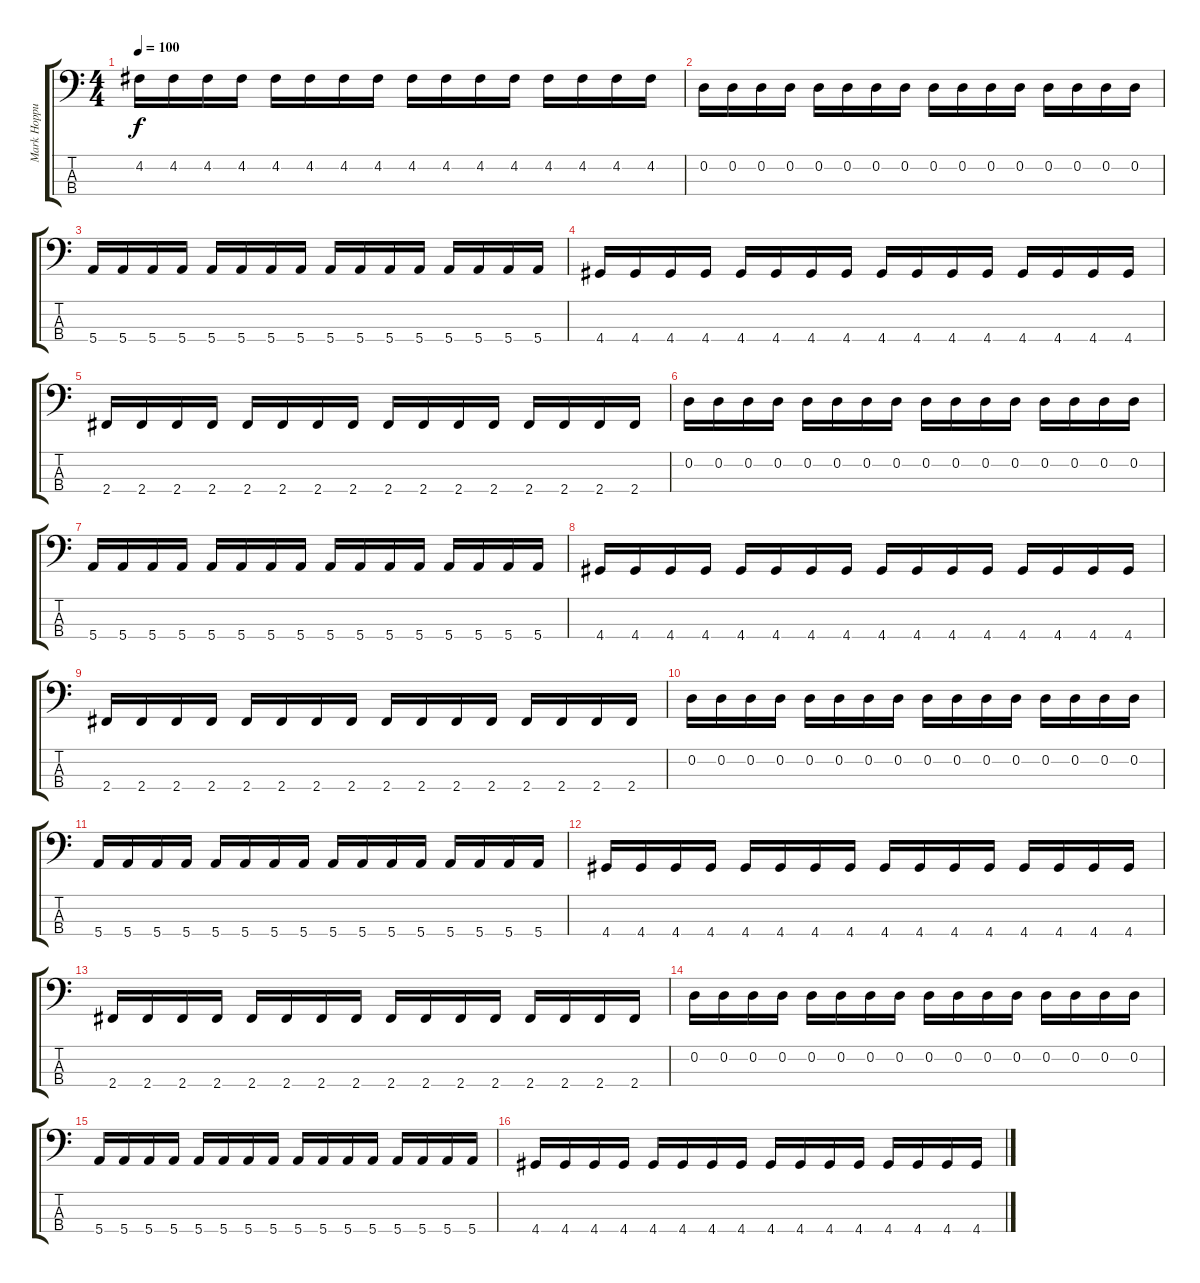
\track ("Mark Hoppus Bass" "Mark Hoppu") {instrument electricbasspick}
\staff {score tabs}
\tuning (G2 D2 A1 E1) {hide}
\ts (4 4)
\tempo 100
\clef f4
\ks c
4.2.16{dy f} 4.2.16 4.2.16 4.2.16 4.2.16 4.2.16 4.2.16 4.2.16 4.2.16 4.2.16 4.2.16 4.2.16 4.2.16 4.2.16 4.2.16 4.2.16 |
0.2.16 0.2.16 0.2.16 0.2.16 0.2.16 0.2.16 0.2.16 0.2.16 0.2.16 0.2.16 0.2.16 0.2.16 0.2.16 0.2.16 0.2.16 0.2.16 |
5.4.16 5.4.16 5.4.16 5.4.16 5.4.16 5.4.16 5.4.16 5.4.16 5.4.16 5.4.16 5.4.16 5.4.16 5.4.16 5.4.16 5.4.16 5.4.16 |
4.4.16 4.4.16 4.4.16 4.4.16 4.4.16 4.4.16 4.4.16 4.4.16 4.4.16 4.4.16 4.4.16 4.4.16 4.4.16 4.4.16 4.4.16 4.4.16 |
2.4.16 2.4.16 2.4.16 2.4.16 2.4.16 2.4.16 2.4.16 2.4.16 2.4.16 2.4.16 2.4.16 2.4.16 2.4.16 2.4.16 2.4.16 2.4.16 |
0.2.16 0.2.16 0.2.16 0.2.16 0.2.16 0.2.16 0.2.16 0.2.16 0.2.16 0.2.16 0.2.16 0.2.16 0.2.16 0.2.16 0.2.16 0.2.16 |
5.4.16 5.4.16 5.4.16 5.4.16 5.4.16 5.4.16 5.4.16 5.4.16 5.4.16 5.4.16 5.4.16 5.4.16 5.4.16 5.4.16 5.4.16 5.4.16 |
4.4.16 4.4.16 4.4.16 4.4.16 4.4.16 4.4.16 4.4.16 4.4.16 4.4.16 4.4.16 4.4.16 4.4.16 4.4.16 4.4.16 4.4.16 4.4.16 |
2.4.16 2.4.16 2.4.16 2.4.16 2.4.16 2.4.16 2.4.16 2.4.16 2.4.16 2.4.16 2.4.16 2.4.16 2.4.16 2.4.16 2.4.16 2.4.16 |
0.2.16 0.2.16 0.2.16 0.2.16 0.2.16 0.2.16 0.2.16 0.2.16 0.2.16 0.2.16 0.2.16 0.2.16 0.2.16 0.2.16 0.2.16 0.2.16 |
5.4.16 5.4.16 5.4.16 5.4.16 5.4.16 5.4.16 5.4.16 5.4.16 5.4.16 5.4.16 5.4.16 5.4.16 5.4.16 5.4.16 5.4.16 5.4.16 |
4.4.16 4.4.16 4.4.16 4.4.16 4.4.16 4.4.16 4.4.16 4.4.16 4.4.16 4.4.16 4.4.16 4.4.16 4.4.16 4.4.16 4.4.16 4.4.16 |
2.4.16 2.4.16 2.4.16 2.4.16 2.4.16 2.4.16 2.4.16 2.4.16 2.4.16 2.4.16 2.4.16 2.4.16 2.4.16 2.4.16 2.4.16 2.4.16 |
0.2.16 0.2.16 0.2.16 0.2.16 0.2.16 0.2.16 0.2.16 0.2.16 0.2.16 0.2.16 0.2.16 0.2.16 0.2.16 0.2.16 0.2.16 0.2.16 |
5.4.16 5.4.16 5.4.16 5.4.16 5.4.16 5.4.16 5.4.16 5.4.16 5.4.16 5.4.16 5.4.16 5.4.16 5.4.16 5.4.16 5.4.16 5.4.16 |
4.4.16 4.4.16 4.4.16 4.4.16 4.4.16 4.4.16 4.4.16 4.4.16 4.4.16 4.4.16 4.4.16 4.4.16 4.4.16 4.4.16 4.4.16 4.4.16
